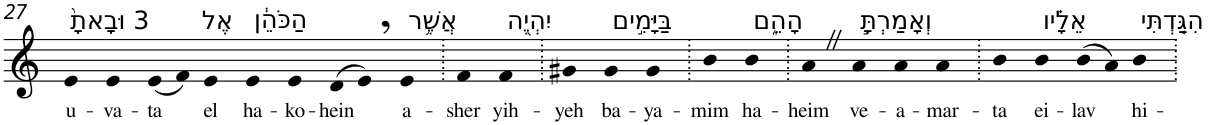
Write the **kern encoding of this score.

**kern	**text
*part1	*part1
*staff1	*staff1
*I"Piano	*
*I'Pno	*
!!LO:PB:g=z
*clefG2	*
*k[]	*
=27	=27
!LO:TX:a:t=3 וּבָאתָ֙	!
!	!LO:LY:b
4e	u-
!	!LO:LY:b
4e	-va-
!	!LO:LY:b
(8e	-ta
8f)	.
!LO:TX:a:t=אֶל	!
!	!LO:LY:b
4e	el
!LO:TX:a:t=הַכֹּהֵ֔ן	!
!	!LO:LY:b
4e	ha-
!	!LO:LY:b
4e	-ko-
!	!LO:LY:b
(>8d	-hein
8e,)	.
!LO:TX:a:t=אֲשֶׁ֥ר	!
!	!LO:LY:b
4e	a-
=28.	=28.
!	!LO:LY:b
4f	-sher
!LO:TX:a:t=יִהְיֶ֖ה	!
!	!LO:LY:b
4f	yih-
=29.	=29.
!	!LO:LY:b
4g#X	-yeh
!LO:TX:a:t=בַּיָּמִ֣ים	!
!	!LO:LY:b
4g#	ba-
!	!LO:LY:b
4g#	-ya-
=30.	=30.
!	!LO:LY:b
4b	-mim
!LO:TX:a:t=הָהֵ֑ם	!
!	!LO:LY:b
4b	ha-
=31.	=31.
!	!LO:LY:b
4aZ	-heim
!LO:TX:a:t=וְאָמַרְתָּ֣	!
!	!LO:LY:b
4a	ve-
!	!LO:LY:b
4a	-a-
!	!LO:LY:b
4a	-mar-
=32.	=32.
!	!LO:LY:b
4b	-ta
!LO:TX:a:t=אֵלָ֗יו	!
!	!LO:LY:b
4b	ei-
!	!LO:LY:b
(8b	-lav
8a)	.
!LO:TX:a:t=הִגַּ֤דְתִּי	!
!	!LO:LY:b
4b	hi-
=.	=.
*-	*-
